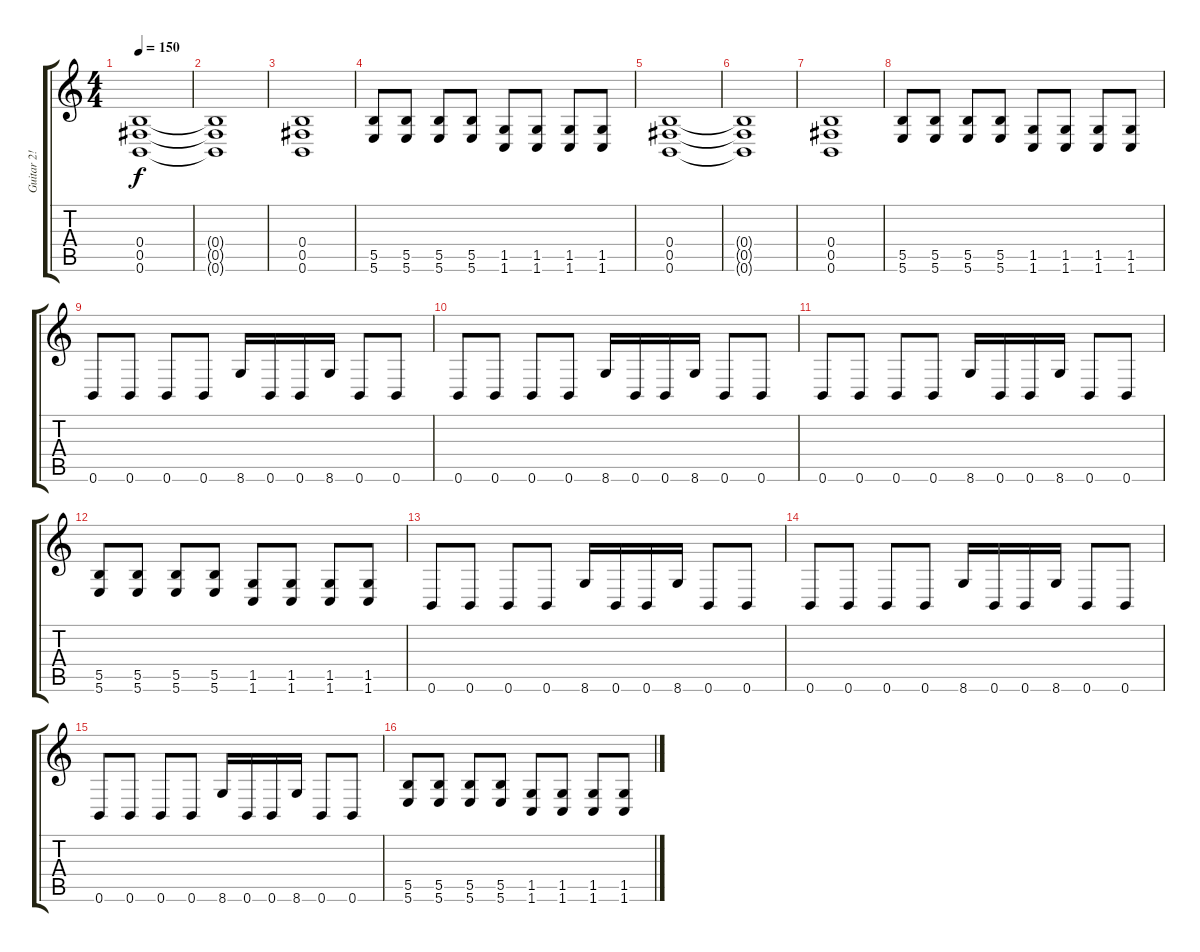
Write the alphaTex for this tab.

\track ("Guitar 2!" "Guitar 2!") {instrument overdrivenguitar}
\staff {score tabs}
\tuning (Db4 Ab3 E3 B2 Gb2 B1) {hide}
\ts (4 4)
\tempo 150
\clef g2
\ks c
(0.4 0.5 0.6).1{dy f instrument overdrivenguitar} |
(0.4{t} 0.5{t} 0.6{t}).1 |
(0.4 0.5 0.6).1 |
(5.5 5.6).8 (5.5 5.6).8 (5.5 5.6).8 (5.5 5.6).8 (1.5 1.6).8 (1.5 1.6).8 (1.5 1.6).8 (1.5 1.6).8 |
(0.4 0.5 0.6).1 |
(0.4{t} 0.5{t} 0.6{t}).1 |
(0.4 0.5 0.6).1 |
(5.5 5.6).8 (5.5 5.6).8 (5.5 5.6).8 (5.5 5.6).8 (1.5 1.6).8 (1.5 1.6).8 (1.5 1.6).8 (1.5 1.6).8 |
0.6.8 0.6.8 0.6.8 0.6.8 8.6.16 0.6.16 0.6.16 8.6.16 0.6.8 0.6.8 |
0.6.8 0.6.8 0.6.8 0.6.8 8.6.16 0.6.16 0.6.16 8.6.16 0.6.8 0.6.8 |
0.6.8 0.6.8 0.6.8 0.6.8 8.6.16 0.6.16 0.6.16 8.6.16 0.6.8 0.6.8 |
(5.5 5.6).8 (5.5 5.6).8 (5.5 5.6).8 (5.5 5.6).8 (1.5 1.6).8 (1.5 1.6).8 (1.5 1.6).8 (1.5 1.6).8 |
0.6.8 0.6.8 0.6.8 0.6.8 8.6.16 0.6.16 0.6.16 8.6.16 0.6.8 0.6.8 |
0.6.8 0.6.8 0.6.8 0.6.8 8.6.16 0.6.16 0.6.16 8.6.16 0.6.8 0.6.8 |
0.6.8 0.6.8 0.6.8 0.6.8 8.6.16 0.6.16 0.6.16 8.6.16 0.6.8 0.6.8 |
(5.5 5.6).8 (5.5 5.6).8 (5.5 5.6).8 (5.5 5.6).8 (1.5 1.6).8 (1.5 1.6).8 (1.5 1.6).8 (1.5 1.6).8
